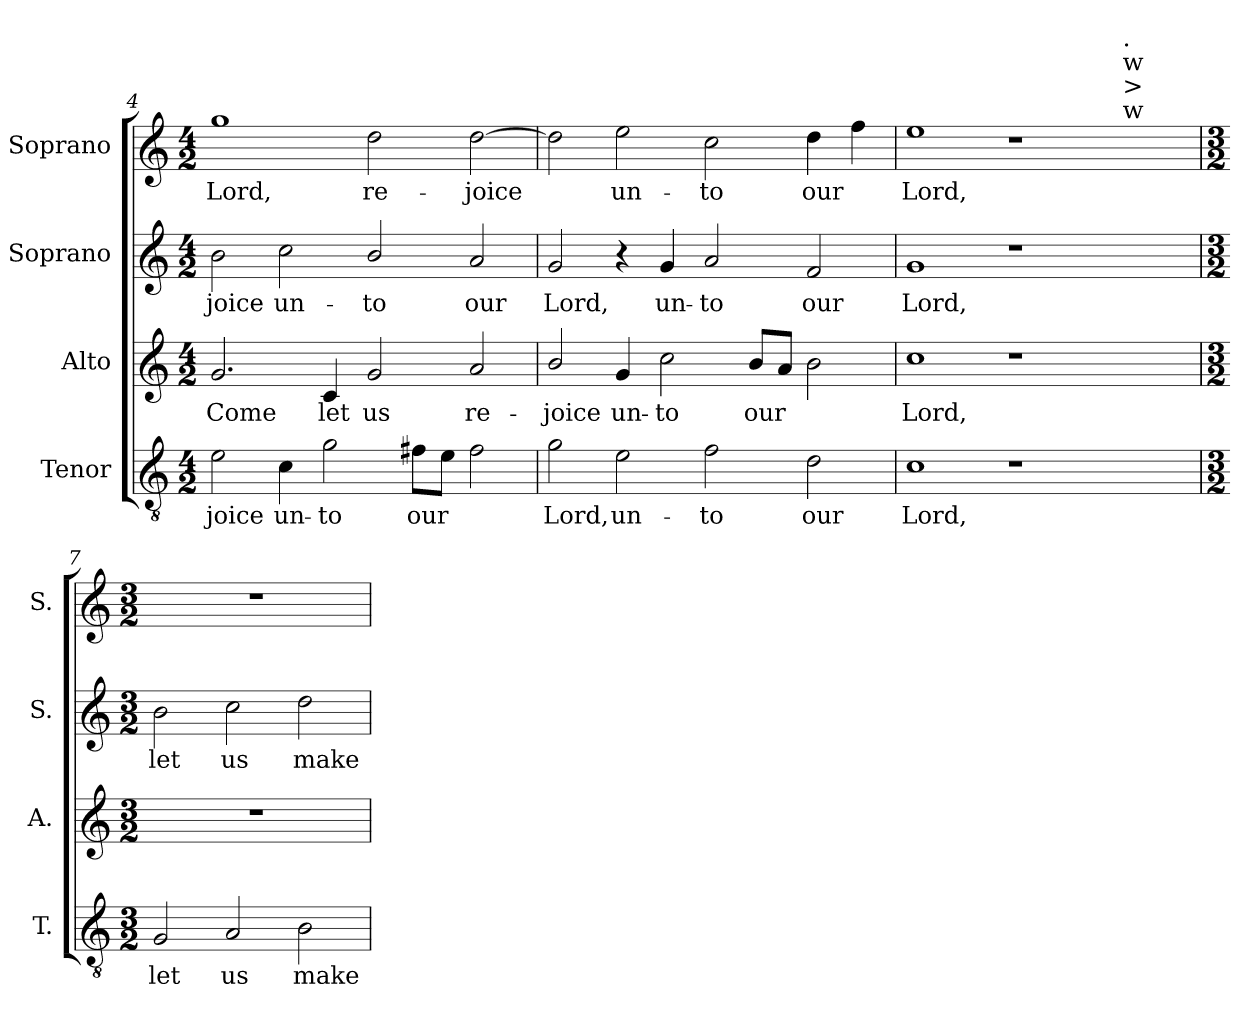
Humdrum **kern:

**kern	**text	**kern	**text	**kern	**text	**kern	**text
*part4	*part4	*part3	*part3	*part2	*part2	*part1	*part1
*staff4	*staff4	*staff3	*staff3	*staff2	*staff2	*staff1	*staff1
*I"Tenor	*	*I"Alto	*	*I"Soprano	*	*I"Soprano	*
*I'T.	*	*I'A.	*	*I'S.	*	*I'S.	*
!!LO:LB:g=z
*clefGv2	*	*clefG2	*	*clefG2	*	*clefG2	*
*ITrd7c12	*	*	*	*	*	*	*
*k[]	*	*k[]	*	*k[]	*	*k[]	*
*C:	*	*C:	*	*C:	*	*C:	*
*M4/2	*	*M4/2	*	*M4/2	*	*M4/2	*
=4	=4	=4	=4	=4	=4	=4	=4
!	!LO:LY:b:color=#000000	!	!	!	!	!	!
!	!	!	!LO:LY:b:color=#000000	!	!	!	!
!	!	!	!	!	!LO:LY:b:color=#000000	!	!
!	!	!	!	!	!	!	!LO:LY:b:color=#000000
2Ei\	-joice	2.gi/	Come	2bi\	-joice	1ggi	Lord,
!	!LO:LY:b:color=#000000	!	!	!	!	!	!
!	!	!	!	!	!LO:LY:b:color=#000000	!	!
4Ci\	un-	.	.	2cci\	un-	.	.
!	!LO:LY:b:color=#000000	!	!	!	!	!	!
!	!	!	!LO:LY:b:color=#000000	!	!	!	!
2Gi\	-to	4ci/	let	.	.	.	.
!	!	!	!LO:LY:b:color=#000000	!	!	!	!
!	!	!	!	!	!LO:LY:b:color=#000000	!	!
!	!	!	!	!	!	!	!LO:LY:b:color=#000000
.	.	2gi/	us	2bi/	-to	2ddi\	re-
!	!LO:LY:b:color=#000000	!	!	!	!	!	!
8F#Xi\L	our	.	.	.	.	.	.
8Ei\J	.	.	.	.	.	.	.
!	!	!	!LO:LY:b:color=#000000	!	!	!	!
!	!	!	!	!	!LO:LY:b:color=#000000	!	!
!	!	!	!	!	!	!	!LO:LY:b:color=#000000
2F#i\	.	2ai/	re-	2ai/	our	[2ddi\	-joice
=5	=5	=5	=5	=5	=5	=5	=5
!	!LO:LY:b:color=#000000	!	!	!	!	!	!
!	!	!	!LO:LY:b:color=#000000	!	!	!	!
!	!	!	!	!	!LO:LY:b:color=#000000	!	!
2Gi\	Lord,	2bi/	-joice	2gi/	Lord,	2ddi\]	.
!	!LO:LY:b:color=#000000	!	!	!	!	!	!
!	!	!	!LO:LY:b:color=#000000	!	!	!	!
!	!	!	!	!	!	!	!LO:LY:b:color=#000000
2Ei\	un-	4gi/	un-	4r	.	2eei\	un-
!	!	!	!LO:LY:b:color=#000000	!	!	!	!
!	!	!	!	!	!LO:LY:b:color=#000000	!	!
.	.	2cci\	-to	4gi/	un-	.	.
!	!LO:LY:b:color=#000000	!	!	!	!	!	!
!	!	!	!	!	!LO:LY:b:color=#000000	!	!
!	!	!	!	!	!	!	!LO:LY:b:color=#000000
2Fi\	-to	.	.	2ai/	-to	2cci\	-to
!	!	!	!LO:LY:b:color=#000000	!	!	!	!
.	.	8bi/L	our	.	.	.	.
.	.	8ai/J	.	.	.	.	.
!	!LO:LY:b:color=#000000	!	!	!	!	!	!
!	!	!	!	!	!LO:LY:b:color=#000000	!	!
!	!	!	!	!	!	!	!LO:LY:b:color=#000000
2Di\	our	2bi\	.	2fi/	our	4ddi\	our
.	.	.	.	.	.	4ffi\	.
=6	=6	=6	=6	=6	=6	=6	=6
!	!LO:LY:b:color=#000000	!	!	!	!	!	!
!	!	!	!LO:LY:b:color=#000000	!	!	!	!
!	!	!	!	!	!LO:LY:b:color=#000000	!	!
!	!	!	!	!	!	!	!LO:LY:b:color=#000000
*	*	*	*	*	*	*^	*
1Ci	Lord,	1cci	Lord,	1gi	Lord,	1eei	1ryy	Lord,
1r	.	1r	.	1r	.	1r	2ryy	.
.	.	.	.	.	.	.	16ryy	.
.	.	.	.	.	.	.	32ryy	.
.	.	.	.	.	.	.	64ryy	.
.	.	.	.	.	.	.	128ryy	.
.	.	.	.	.	.	.	1024ryy	.
!	!	!	!	!	!	!	!LO:TX:a:t=w	!
!	!	!	!	!	!	!	!LO:TX:t=>	!
!	!	!	!	!	!	!	!LO:TX:t=w	!
!	!	!	!	!	!	!	!LO:TX:t=.	!
.	.	.	.	.	.	.	4ryy	.
.	.	.	.	.	.	.	8ryy	.
.	.	.	.	.	.	.	256..ryy	.
*	*	*	*	*	*	*v	*v	*
=7	=7	=7	=7	=7	=7	=7	=7
*M3/2	*	*M3/2	*	*M3/2	*	*M3/2	*
*	*	*	*	*	*	*^	*
!	!LO:LY:b:color=#000000	!LO:N:vis=1	!	!	!	!	!	!
*	*	*	*	*	*	*v	*v	*
*	*	*	*	*	*	*^	*
!	!	!	!	!	!LO:LY:b:color=#000000	!LO:N:vis=1	!	!
*	*	*	*	*	*	*v	*v	*
2GGi/	let	1.r	.	2bi\	let	1.r	.
!	!LO:LY:b:color=#000000	!	!	!	!	!	!
!	!	!	!	!	!LO:LY:b:color=#000000	!	!
2AAi/	us	.	.	2cci\	us	.	.
!	!LO:LY:b:color=#000000	!	!	!	!	!	!
!	!	!	!	!	!LO:LY:b:color=#000000	!	!
2BBi\	make	.	.	2ddi\	make	.	.
=	=	=	=	=	=	=	=
*-	*-	*-	*-	*-	*-	*-	*-
